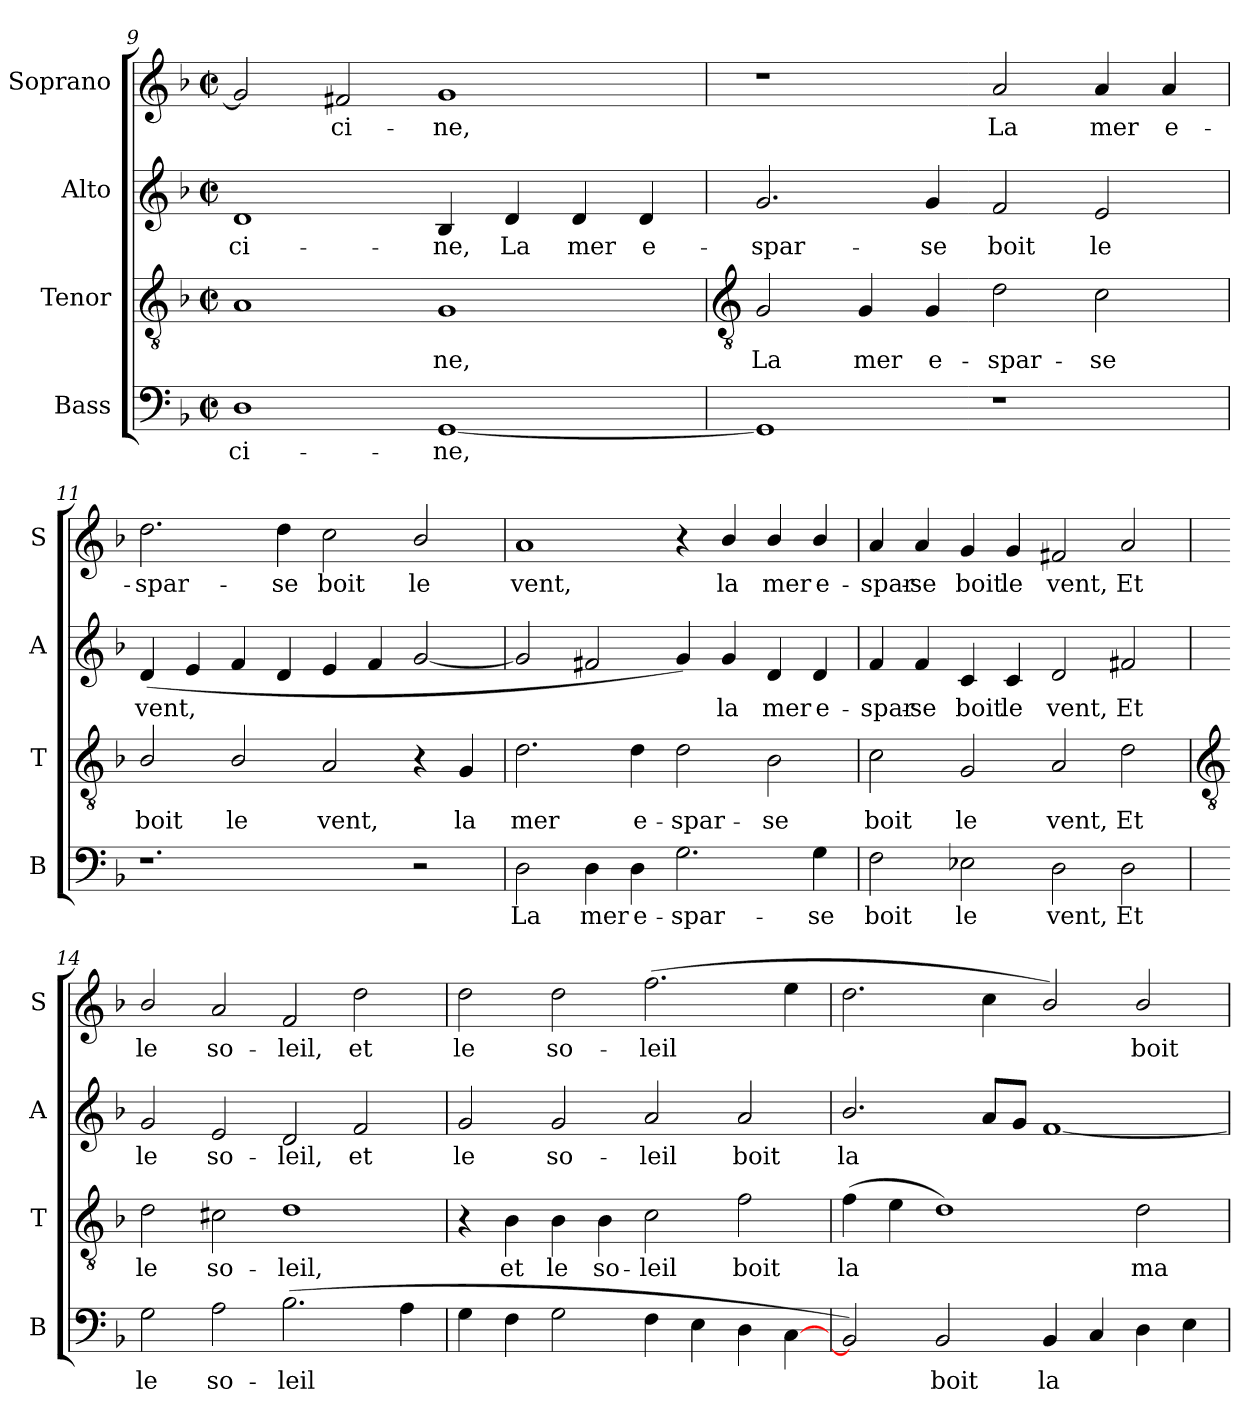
**kern	**text	**kern	**text	**kern	**text	**kern	**text
*part4	*part4	*part3	*part3	*part2	*part2	*part1	*part1
*staff4	*staff4	*staff3	*staff3	*staff2	*staff2	*staff1	*staff1
*I"Bass	*	*I"Tenor	*	*I"Alto	*	*I"Soprano	*
*I'B	*	*I'T	*	*I'A	*	*I'S	*
*clefF4	*	*clefGv2	*	*clefG2	*	*clefG2	*
*k[b-]	*	*k[b-]	*	*k[b-]	*	*k[b-]	*
*F:	*	*F:	*	*F:	*	*F:	*
*M4/2	*	*M4/2	*	*M4/2	*	*M4/2	*
*met(c|)	*	*met(c|)	*	*met(c|)	*	*met(c|)	*
=9	=9	=9	=9	=9	=9	=9	=9
!	!LO:LY:b	!	!	!	!LO:LY:b	!	!
1D	-ci-	1A	.	1d	-ci-	2g]	.
!	!	!	!	!	!	!	!LO:LY:b
.	.	.	.	.	.	2f#X	ci-
!	!LO:LY:b	!	!LO:LY:b	!	!LO:LY:b	!	!LO:LY:b
[1GG	-ne,	1G	ne,	4B-	-ne,	1g	-ne,
!	!	!	!	!	!LO:LY:b	!	!
.	.	.	.	4d	La	.	.
!	!	!	!	!	!LO:LY:b	!	!
.	.	.	.	4d	mer	.	.
!	!	!	!	!	!LO:LY:b	!	!
.	.	.	.	4d	e-	.	.
!!LO:LB:g=z
=10	=10	=10	=10	=10	=10	=10	=10
*	*	*clefGv2	*	*	*	*	*
!	!	!	!LO:LY:b	!	!LO:LY:b	!	!
1GG]	.	2G	La	2.g	-spar-	1r	.
!	!	!	!LO:LY:b	!	!	!	!
.	.	4G	mer	.	.	.	.
!	!	!	!LO:LY:b	!	!LO:LY:b	!	!
.	.	4G	e-	4g	-se	.	.
!	!	!	!LO:LY:b	!	!LO:LY:b	!	!LO:LY:b
1r	.	2d	-spar-	2f	boit	2a	La
!	!	!	!LO:LY:b	!	!LO:LY:b	!	!LO:LY:b
.	.	2c	-se	2e	le	4a	mer
!	!	!	!	!	!	!	!LO:LY:b
.	.	.	.	.	.	4a	e-
=11	=11	=11	=11	=11	=11	=11	=11
!	!	!	!LO:LY:b	!	!LO:LY:b	!	!LO:LY:b
1.r	.	2B-/	boit	(<4d	vent,	2.dd	-spar-
.	.	.	.	4e	.	.	.
!	!	!	!LO:LY:b	!	!	!	!
.	.	2B-/	le	4f	.	.	.
!	!	!	!	!	!	!	!LO:LY:b
.	.	.	.	4d	.	4dd	-se
!	!	!	!LO:LY:b	!	!	!	!LO:LY:b
.	.	2A	vent,	4e	.	2cc	boit
.	.	.	.	4f	.	.	.
!	!	!	!	!	!	!	!LO:LY:b
2r	.	4r	.	[2g	.	2b-/	le
!	!	!	!LO:LY:b	!	!	!	!
.	.	4G	la	.	.	.	.
=12	=12	=12	=12	=12	=12	=12	=12
!	!LO:LY:b	!	!LO:LY:b	!	!	!	!LO:LY:b
2D	La	2.d	mer	2g]	.	1a	vent,
!	!LO:LY:b	!	!	!	!	!	!
4D	mer	.	.	2f#X	.	.	.
!	!LO:LY:b	!	!LO:LY:b	!	!	!	!
4D	e-	4d	e-	.	.	.	.
!	!LO:LY:b	!	!LO:LY:b	!	!	!	!
2.G	-spar-	2d	-spar-	4g)	.	4r	.
!	!	!	!	!	!LO:LY:b	!	!LO:LY:b
.	.	.	.	4g	la	4b-/	la
!	!	!	!LO:LY:b	!	!LO:LY:b	!	!LO:LY:b
.	.	2B-	-se	4d	mer	4b-/	mer
!	!LO:LY:b	!	!	!	!LO:LY:b	!	!LO:LY:b
4G	-se	.	.	4d	e-	4b-/	e-
=13	=13	=13	=13	=13	=13	=13	=13
!	!LO:LY:b	!	!LO:LY:b	!	!LO:LY:b	!	!LO:LY:b
2F	boit	2c	boit	4f	-spar-	4a	-spar-
!	!	!	!	!	!LO:LY:b	!	!LO:LY:b
.	.	.	.	4f	-se	4a	-se
!	!LO:LY:b	!	!LO:LY:b	!	!LO:LY:b	!	!LO:LY:b
2E-X	le	2G	le	4c	boit	4g	boit
!	!	!	!	!	!LO:LY:b	!	!LO:LY:b
.	.	.	.	4c	le	4g	le
!	!LO:LY:b	!	!LO:LY:b	!	!LO:LY:b	!	!LO:LY:b
2D	vent,	2A	vent,	2d	vent,	2f#X	vent,
!	!LO:LY:b	!	!LO:LY:b	!	!LO:LY:b	!	!LO:LY:b
2D	Et	2d	Et	2f#X	Et	2a	Et
!!LO:LB:g=z
=14	=14	=14	=14	=14	=14	=14	=14
*	*	*clefGv2	*	*	*	*	*
!	!LO:LY:b	!	!LO:LY:b	!	!LO:LY:b	!	!LO:LY:b
2G	le	2d	le	2g	le	2b-/	le
!	!LO:LY:b	!	!LO:LY:b	!	!LO:LY:b	!	!LO:LY:b
2A	so-	2c#X	so-	2e	so-	2a	so-
!	!LO:LY:b	!	!LO:LY:b	!	!LO:LY:b	!	!LO:LY:b
(>2.B-	-leil	1d	-leil,	2d	-leil,	2f	-leil,
!	!	!	!	!	!LO:LY:b	!	!LO:LY:b
.	.	.	.	2f	et	2dd	et
4A	.	.	.	.	.	.	.
=15	=15	=15	=15	=15	=15	=15	=15
!	!	!	!	!	!LO:LY:b	!	!LO:LY:b
4G	.	4r	.	2g	le	2dd	le
!	!	!	!LO:LY:b	!	!	!	!
4F	.	4B-	et	.	.	.	.
!	!	!	!LO:LY:b	!	!LO:LY:b	!	!LO:LY:b
2G	.	4B-	le	2g	so-	2dd	so-
!	!	!	!LO:LY:b	!	!	!	!
.	.	4B-	so-	.	.	.	.
!	!	!	!LO:LY:b	!	!LO:LY:b	!	!LO:LY:b
4F	.	2c	-leil	2a	-leil	(>2.ff	-leil
4E	.	.	.	.	.	.	.
!	!	!	!LO:LY:b	!	!LO:LY:b	!	!
4D\	.	2f	boit	2a	boit	.	.
[4C\	.	.	.	.	.	4ee	.
=16	=16	=16	=16	=16	=16	=16	=16
!	!	!	!LO:LY:b	!	!LO:LY:b	!	!
2BB-])	.	(>4f	la	2.b-/	la	2.dd	.
.	.	4e	.	.	.	.	.
!	!LO:LY:b	!	!	!	!	!	!
2BB-	boit	1d)	.	.	.	.	.
.	.	.	.	8aL	.	4cc	.
.	.	.	.	8gJ	.	.	.
!	!LO:LY:b	!	!	!	!	!	!
4BB-	la	.	.	[1f	.	2b-/)	.
4C	.	.	.	.	.	.	.
!	!	!	!LO:LY:b	!	!	!	!LO:LY:b
4D	.	2d	ma-	.	.	2b-/	boit
4E	.	.	.	.	.	.	.
=	=	=	=	=	=	=	=
*-	*-	*-	*-	*-	*-	*-	*-
